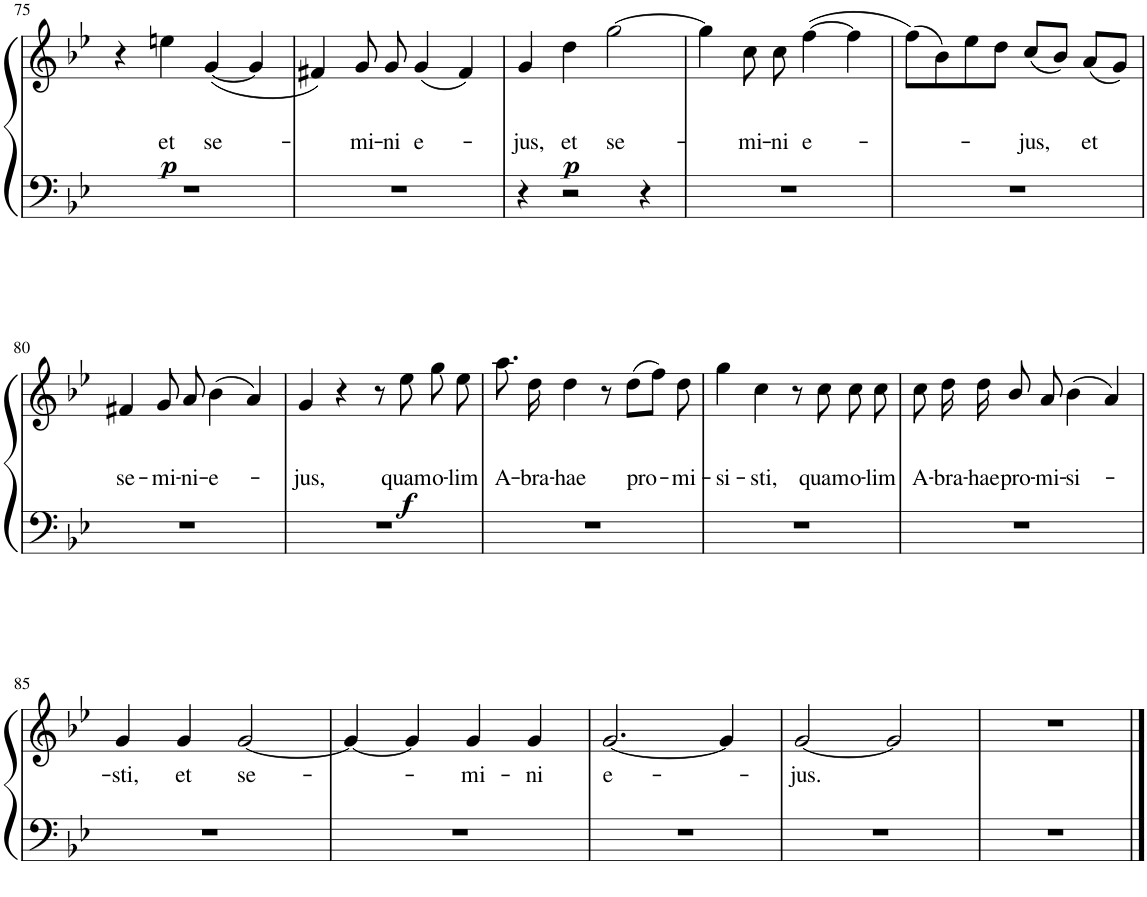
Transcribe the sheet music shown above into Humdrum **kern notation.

**kern	**kern	**text	**dynam
*part1	*part1	*part1	*part1
*staff2	*staff1	*staff1	*staff1/2
*I"Piano	*	*	*
*I'Pno.	*	*	*
!!LO:PB:g=z
*clefF4	*clefG2	*	*
*k[b-e-]	*k[b-e-]	*	*
*M4/4	*M4/4	*	*
*met(c)	*met(c)	*	*
=75	=75	=75	=75
1r	4r	.	.
!	!	!LO:LY:b	!LO:DY:b
.	4een\	et	p
!	!	!LO:LY:b	!
.	([4g/	se-	.
.	4g/]	.	.
=76	=76	=76	=76
1r	4f#X/)	.	.
!	!	!LO:LY:b	!
.	8g/	-mi-	.
!	!	!LO:LY:b	!
.	8g/	-ni	.
!	!	!LO:LY:b	!
.	(4g/	e-	.
.	4f#/)	.	.
=77	=77	=77	=77
!	!	!LO:LY:b	!
4r	4g/	-jus,	.
!	!	!LO:LY:b	!LO:DY:b
2r	4dd\	et	p
!	!	!LO:LY:b	!
.	[2gg\	se-	.
4r	.	.	.
=78	=78	=78	=78
1r	4gg\]	.	.
!	!	!LO:LY:b	!
.	8cc\	-mi-	.
!	!	!LO:LY:b	!
.	8cc\	-ni	.
!	!	!LO:LY:b	!
.	([4ff\	e-	.
.	4ff\]	.	.
=79	=79	=79	=79
1r	(8ff\L)	.	.
.	8b-\)	.	.
.	8ee-\	.	.
.	8dd\J	.	.
!	!	!LO:LY:b	!
.	(8cc/L	-jus,	.
.	8b-/J)	.	.
!	!	!LO:LY:b	!
.	(8a/L	et	.
.	8g/J)	.	.
!!LO:LB:g=z
=80	=80	=80	=80
!	!	!LO:LY:b	!
1r	4f#X/	se-	.
!	!	!LO:LY:b	!
.	8g/	-mi-	.
!	!	!LO:LY:b	!
.	8a/	-ni-	.
!	!	!LO:LY:b	!
.	(4b-\	-e-	.
.	4a/)	.	.
=81	=81	=81	=81
!	!	!LO:LY:b	!
1r	4g/	-jus,	.
.	4r	.	.
.	8r	.	.
!	!	!LO:LY:b	!LO:DY:b
.	8ee-\	quam	f
!	!	!LO:LY:b	!
.	8gg\	o-	.
!	!	!LO:LY:b	!
.	8ee-\	-lim	.
=82	=82	=82	=82
!	!	!LO:LY:b	!
1r	8.aa\	A-	.
!	!	!LO:LY:b	!
.	16dd\	-bra-	.
!	!	!LO:LY:b	!
.	4dd\	-hae	.
.	8r	.	.
!	!	!LO:LY:b	!
.	(8dd\L	pro-	.
.	8ff\J)	.	.
!	!	!LO:LY:b	!
.	8dd\	-mi-	.
=83	=83	=83	=83
!	!	!LO:LY:b	!
1r	4gg\	-si-	.
!	!	!LO:LY:b	!
.	4cc\	-sti,	.
.	8r	.	.
!	!	!LO:LY:b	!
.	8cc\	quam	.
!	!	!LO:LY:b	!
.	8cc\	o-	.
!	!	!LO:LY:b	!
.	8cc\	-lim	.
=84	=84	=84	=84
!	!	!LO:LY:b	!
1r	8cc\	A-	.
!	!	!LO:LY:b	!
.	16dd\	-bra-	.
!	!	!LO:LY:b	!
.	16dd\	-hae	.
!	!	!LO:LY:b	!
.	8b-/	pro-	.
!	!	!LO:LY:b	!
.	8a/	-mi-	.
!	!	!LO:LY:b	!
.	(4b-\	-si-	.
.	4a/)	.	.
!!LO:LB:g=z
=85	=85	=85	=85
!	!	!LO:LY:b	!
1r	4g/	-sti,	.
!	!	!LO:LY:b	!
.	4g/	et	.
!	!	!LO:LY:b	!
.	[2g/	se-	.
=86	=86	=86	=86
1r	4g/_	.	.
.	4g/]	.	.
!	!	!LO:LY:b	!
.	4g/	-mi-	.
!	!	!LO:LY:b	!
.	4g/	-ni	.
=87	=87	=87	=87
!	!	!LO:LY:b	!
1r	[2.g/	e-	.
.	4g/]	.	.
=88	=88	=88	=88
!	!	!LO:LY:b	!
1r	[2g/	-jus.	.
.	2g/]	.	.
=89	=89	=89	=89
1r	1r	.	.
==	==	==	==
*-	*-	*-	*-
